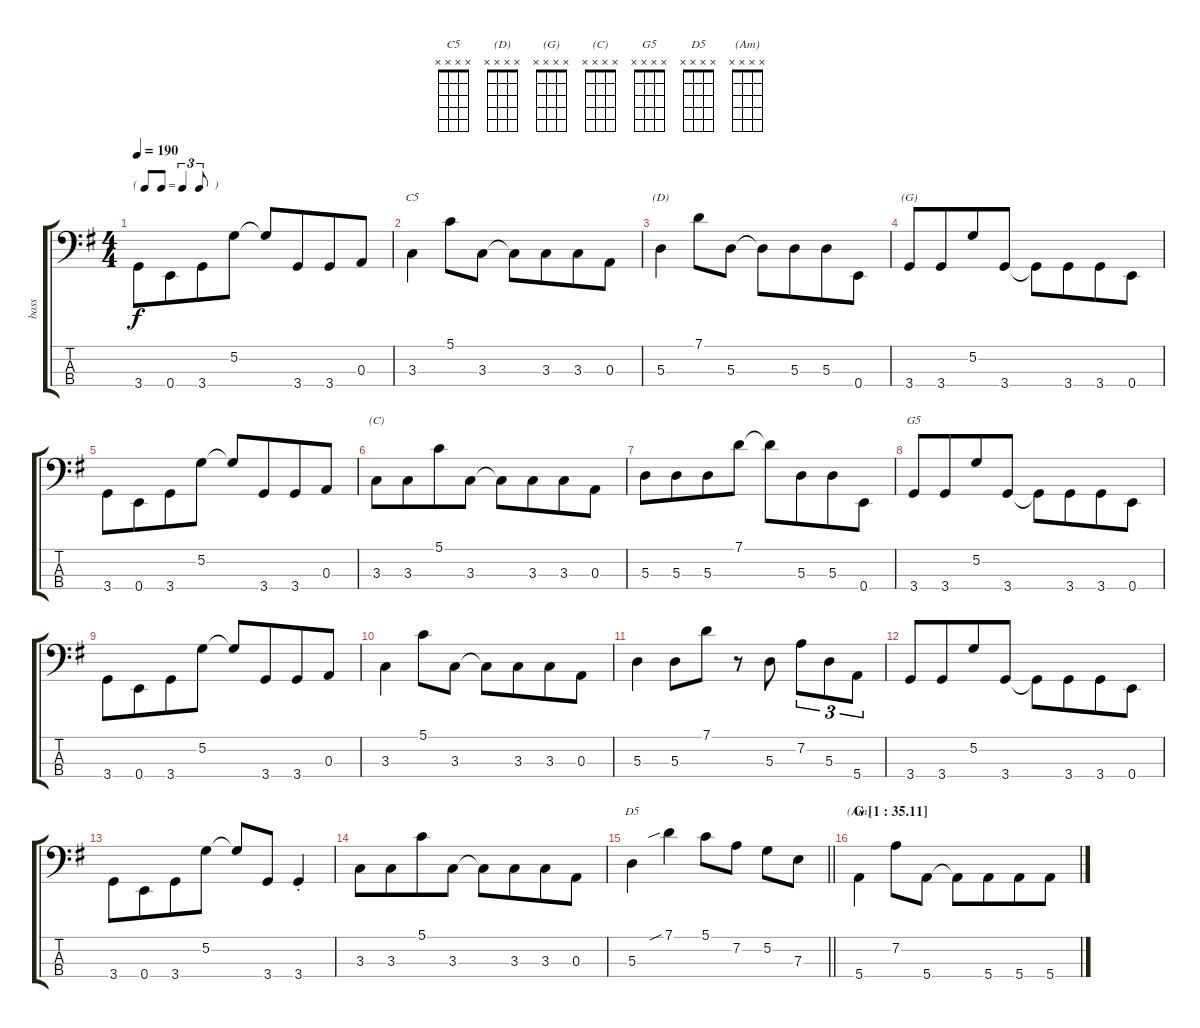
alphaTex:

\track ("bass" "bass") {instrument electricbassfinger}
\staff {score tabs}
\tuning (G2 D2 A1 E1) {hide}
\chord ("C5" x x x x)
\chord ("(D)" x x x x)
\chord ("(G)" x x x x)
\chord ("(C)" x x x x)
\chord ("G5" x x x x)
\chord ("D5" x x x x)
\chord ("(Am)" x x x x)
\ts (4 4)
\tf triplet8th
\tempo 190
\clef f4
\ks g
3.4.8{dy f beam Down} 0.4.8{beam Down beam merge} 3.4.8{beam Down} 5.2.8{beam Down} 5.2{t}.8 3.4.8{beam merge} 3.4.8 0.3.8 |
3.3.4{ch "C5" beam Down} 5.1.8{beam Down} 3.3.8{beam Down} 3.3{t}.8{beam Down} 3.3.8{beam Down beam merge} 3.3.8{beam Down} 0.3.8{beam Down} |
5.3.4{ch "(D)"} 7.1.8 5.3.8 5.3{t}.8{beam Down} 5.3.8{beam Down beam merge} 5.3.8{beam Down} 0.4.8{beam Down} |
3.4.8{ch "(G)"} 3.4.8{beam merge} 5.2.8 3.4.8 3.4{t}.8{beam Down} 3.4.8{beam Down beam merge} 3.4.8{beam Down} 0.4.8{beam Down} |
3.4.8{beam Down} 0.4.8{beam Down beam merge} 3.4.8{beam Down} 5.2.8{beam Down} 5.2{t}.8 3.4.8{beam merge} 3.4.8 0.3.8 |
3.3.8{ch "(C)"} 3.3.8{beam merge} 5.1.8 3.3.8 3.3{t}.8{beam Down} 3.3.8{beam Down beam merge} 3.3.8{beam Down} 0.3.8{beam Down} |
5.3.8 5.3.8{beam merge} 5.3.8 7.1.8 7.1{t}.8 5.3.8{beam merge} 5.3.8 0.4.8 |
3.4.8{ch "G5"} 3.4.8{beam merge} 5.2.8 3.4.8 3.4{t}.8{beam Down} 3.4.8{beam Down beam merge} 3.4.8{beam Down} 0.4.8{beam Down} |
3.4.8{beam Down} 0.4.8{beam Down beam merge} 3.4.8{beam Down} 5.2.8{beam Down} 5.2{t}.8 3.4.8{beam merge} 3.4.8 0.3.8 |
3.3.4{beam Down} 5.1.8 3.3.8 3.3{t}.8{beam Down} 3.3.8{beam Down beam merge} 3.3.8{beam Down} 0.3.8{beam Down} |
5.3.4 5.3.8{beam merge} 7.1.8 r.8 5.3.8 7.2.8{tu (3 2) beam merge} 5.3.8{tu (3 2)} 5.4.8{tu (3 2)} |
3.4.8 3.4.8{beam merge} 5.2.8 3.4.8 3.4{t}.8{beam Down} 3.4.8{beam Down beam merge} 3.4.8{beam Down} 0.4.8{beam Down} |
3.4.8{beam Down} 0.4.8{beam Down beam merge} 3.4.8{beam Down} 5.2.8{beam Down} 5.2{t}.8 3.4.8 3.4{st}.4 |
3.3.8 3.3.8{beam merge} 5.1.8 3.3.8 3.3{t}.8{beam Down} 3.3.8{beam Down beam merge} 3.3.8{beam Down} 0.3.8{beam Down} |
\barLineRight lightlight
5.3.4{ch "D5"} 7.1{sib}.4 5.1.8 7.2.8 5.2.8{beam merge} 7.3.8 |
\section ("" "G [1 : 35.11]")
5.4.4{ch "(Am)" beam Down} 7.2.8 5.4.8 5.4{t}.8{beam Down} 5.4.8{beam Down beam merge} 5.4.8{beam Down} 5.4.8{beam Down}
